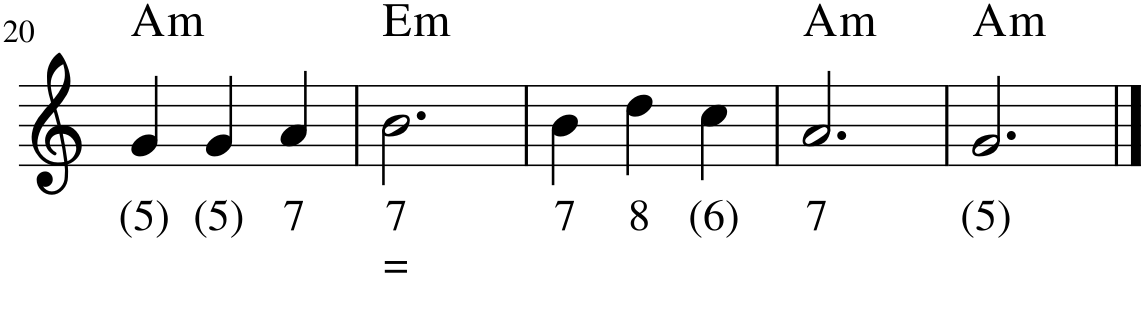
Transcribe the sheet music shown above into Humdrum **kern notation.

**kern	**text	**text	**harte
*part1	*part1	*part1	*part1
*staff1	*staff1	*staff1	*
*I"Hobo,	*	*	*
!!LO:PB:g=z
*clefG2	*	*	*
*k[]	*	*	*
*M3/4	*	*	*
=20	=20	=20	=20
!	!LO:LY:b	!	!LO:H:kt=m
4g/	(5)	.	A:min
!	!LO:LY:b	!	!
4g/	(5)	.	.
!	!LO:LY:b	!	!
4a/	7	.	.
=21	=21	=21	=21
!	!LO:LY:b	!LO:LY:b	!LO:H:kt=m
2.b\	7	=	E:min
=22	=22	=22	=22
!	!LO:LY:b	!	!
4b\	7	.	.
!	!LO:LY:b	!	!
4dd\	8	.	.
!	!LO:LY:b	!	!
4cc\	(6)	.	.
=23	=23	=23	=23
!	!LO:LY:b	!	!LO:H:kt=m
2.a/	7	.	A:min
=24	=24	=24	=24
!	!LO:LY:b	!	!LO:H:kt=m
2.g/	(5)	.	A:min
==	==	==	==
*-	*-	*-	*-
